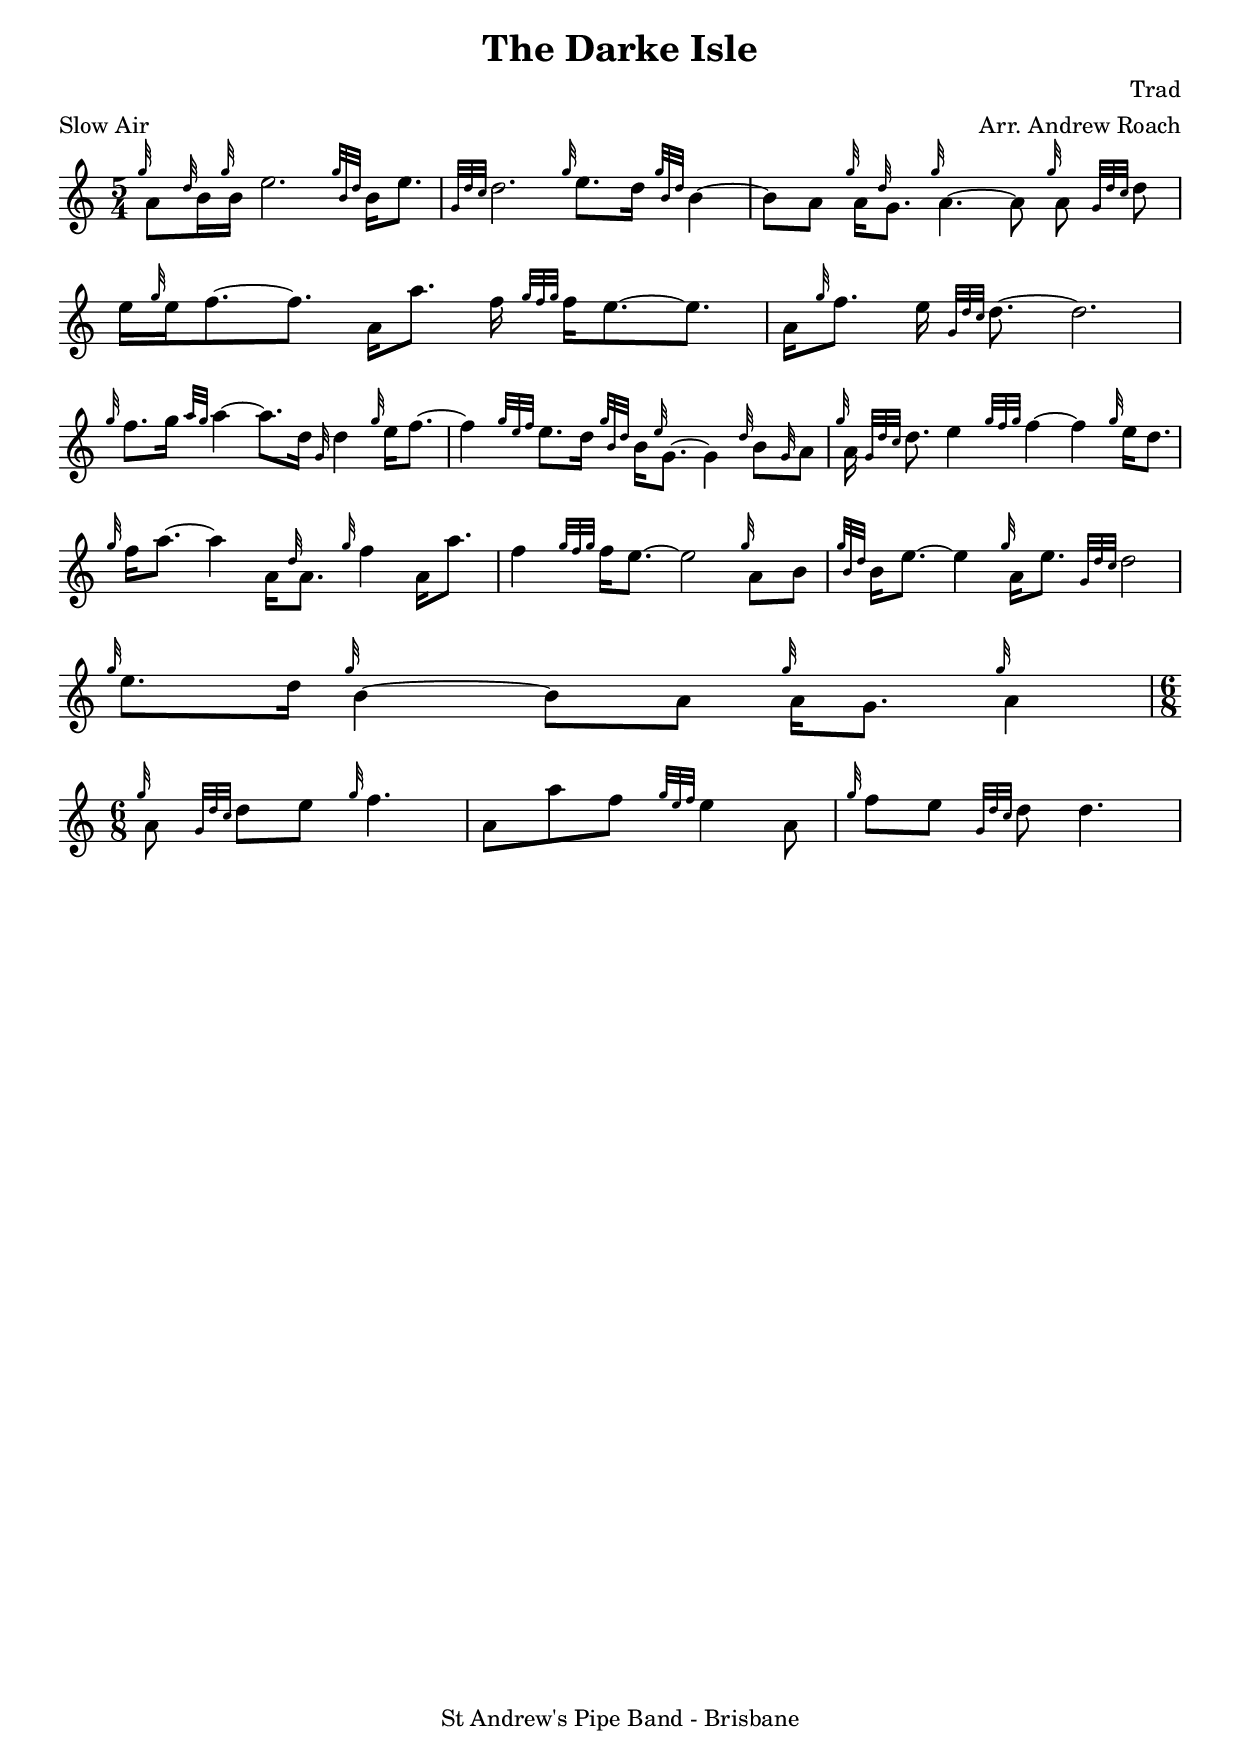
\version "2.20"
\include "bagpipe.ly"
\include "../../bagpipe_new.ly"

\paper {
  indent = 0\mm
}
\layout {
  \context {
    \Score
    \override NonMusicalPaperColumn #'line-break-permission = ##f
  }
}

\header {
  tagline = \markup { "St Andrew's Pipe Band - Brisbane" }
  meter = "Slow Air"
  title = "The Darke Isle"
  composer = "Trad"
  arranger = "Arr. Andrew Roach"
}

waltzBeaming = {
      \set Timing.beamExceptions = #'()
      \set Timing.baseMoment = #(ly:make-moment 1/4)
      \set Timing.beatStructure = #'(1 1 1)}

\score {
  {
    \time 5/4
    \bagpipeKey
    {
    \grg a8 \grd b16 \grg b16 e2. \dblb b16 e8.
    \thrwd d2. \grg e8. d16 \dblb b4 ~
    b8 a8 \grg a16 \grd G8. \grg a4. ~ a8 \grg a8 
    \thrwd d8 
    \break
    e16 \grg e16 f8. ~ f8. a16 A8. f16
    \dblf f16 e8. ~ e8. a16 
    \grg f8. e16 \thrwd d8. ~ d2.
    }
    
    \break
    
    { 
      
    \grg f8. g16 \dblA A4 ~ A8. d16  \grG d4 \grg e16 f8. ~
    f4 \dble e8. d16 \dblb b16 \gre G8. ~ G4 \grd b8 \grG a8   
    \grg a16 \thrwd d8. e4 \dblf f4 ~ f4 \grg e16 d8. 
    }
    
    \break
    
    {
     \grg f16 A8. ~ A4 a16 
    \grd a8. \grg f4 
    a16 A8. f4 \dblf f16 e8. ~ e2
    \grg a8 b8 \dblb b16 e8. ~ e4
    \grg a16 e8. \thrwd d2
    \break
    \grg e8. d16 
    \grg b4 ~ b8 a8 \grg a16 G8. \grg a4
    }
    
    \break
    
    {
      \time 6/8
      \grg a8 \thrwd d8 e8 \grg f4.
      a8 A8 f8 \dble e4 a8
      \grg f8 e8 \thrwd d8 d4.
    }

  }
}


\score {
  
  {
    \bagpipeKey
    {
    \mark "Seconds"{
      }
    }
  }
}